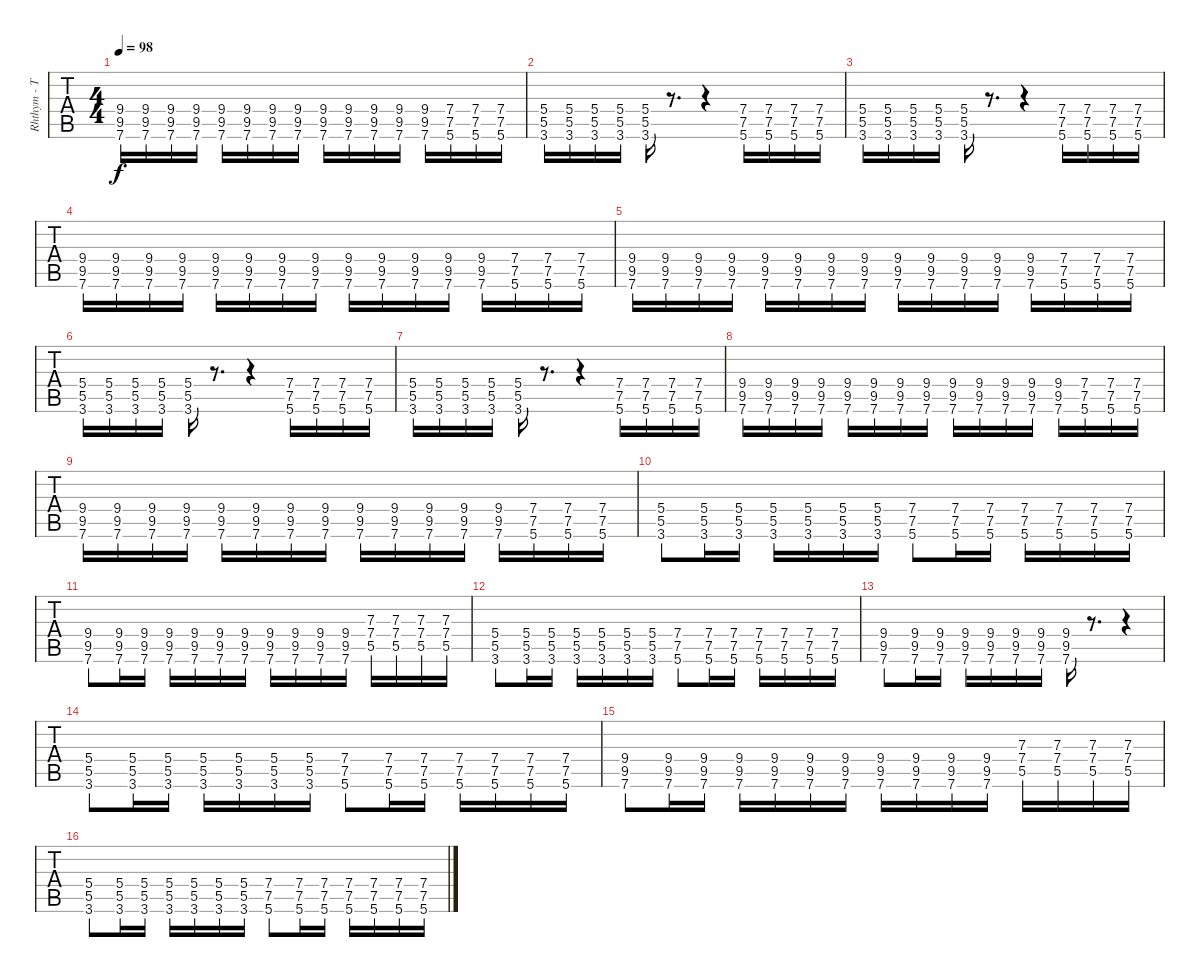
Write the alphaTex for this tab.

\track ("Rhthym - Tim" "Rhthym - T") {instrument distortionguitar}
\staff {tabs}
\tuning (Eb4 Bb3 Gb3 Db3 Ab2 Eb2) {hide}
\ts (4 4)
\tempo 98
\clef g2
\ks c
(9.4 9.5 7.6).16{dy f} (9.4 9.5 7.6).16 (9.4 9.5 7.6).16 (9.4 9.5 7.6).16 (9.4 9.5 7.6).16 (9.4 9.5 7.6).16 (9.4 9.5 7.6).16 (9.4 9.5 7.6).16 (9.4 9.5 7.6).16 (9.4 9.5 7.6).16 (9.4 9.5 7.6).16 (9.4 9.5 7.6).16 (9.4 9.5 7.6).16 (7.4 7.5 5.6).16 (7.4 7.5 5.6).16 (7.4 7.5 5.6).16 |
(5.4 5.5 3.6).16 (5.4 5.5 3.6).16 (5.4 5.5 3.6).16 (5.4 5.5 3.6).16 (5.4 5.5 3.6).16 r.8{d} r.4 (7.4 7.5 5.6).16 (7.4 7.5 5.6).16 (7.4 7.5 5.6).16 (7.4 7.5 5.6).16 |
(5.4 5.5 3.6).16 (5.4 5.5 3.6).16 (5.4 5.5 3.6).16 (5.4 5.5 3.6).16 (5.4 5.5 3.6).16 r.8{d} r.4 (7.4 7.5 5.6).16 (7.4 7.5 5.6).16 (7.4 7.5 5.6).16 (7.4 7.5 5.6).16 |
(9.4 9.5 7.6).16 (9.4 9.5 7.6).16 (9.4 9.5 7.6).16 (9.4 9.5 7.6).16 (9.4 9.5 7.6).16 (9.4 9.5 7.6).16 (9.4 9.5 7.6).16 (9.4 9.5 7.6).16 (9.4 9.5 7.6).16 (9.4 9.5 7.6).16 (9.4 9.5 7.6).16 (9.4 9.5 7.6).16 (9.4 9.5 7.6).16 (7.4 7.5 5.6).16 (7.4 7.5 5.6).16 (7.4 7.5 5.6).16 |
(9.4 9.5 7.6).16 (9.4 9.5 7.6).16 (9.4 9.5 7.6).16 (9.4 9.5 7.6).16 (9.4 9.5 7.6).16 (9.4 9.5 7.6).16 (9.4 9.5 7.6).16 (9.4 9.5 7.6).16 (9.4 9.5 7.6).16 (9.4 9.5 7.6).16 (9.4 9.5 7.6).16 (9.4 9.5 7.6).16 (9.4 9.5 7.6).16 (7.4 7.5 5.6).16 (7.4 7.5 5.6).16 (7.4 7.5 5.6).16 |
(5.4 5.5 3.6).16 (5.4 5.5 3.6).16 (5.4 5.5 3.6).16 (5.4 5.5 3.6).16 (5.4 5.5 3.6).16 r.8{d} r.4 (7.4 7.5 5.6).16 (7.4 7.5 5.6).16 (7.4 7.5 5.6).16 (7.4 7.5 5.6).16 |
(5.4 5.5 3.6).16 (5.4 5.5 3.6).16 (5.4 5.5 3.6).16 (5.4 5.5 3.6).16 (5.4 5.5 3.6).16 r.8{d} r.4 (7.4 7.5 5.6).16 (7.4 7.5 5.6).16 (7.4 7.5 5.6).16 (7.4 7.5 5.6).16 |
(9.4 9.5 7.6).16 (9.4 9.5 7.6).16 (9.4 9.5 7.6).16 (9.4 9.5 7.6).16 (9.4 9.5 7.6).16 (9.4 9.5 7.6).16 (9.4 9.5 7.6).16 (9.4 9.5 7.6).16 (9.4 9.5 7.6).16 (9.4 9.5 7.6).16 (9.4 9.5 7.6).16 (9.4 9.5 7.6).16 (9.4 9.5 7.6).16 (7.4 7.5 5.6).16 (7.4 7.5 5.6).16 (7.4 7.5 5.6).16 |
(9.4 9.5 7.6).16 (9.4 9.5 7.6).16 (9.4 9.5 7.6).16 (9.4 9.5 7.6).16 (9.4 9.5 7.6).16 (9.4 9.5 7.6).16 (9.4 9.5 7.6).16 (9.4 9.5 7.6).16 (9.4 9.5 7.6).16 (9.4 9.5 7.6).16 (9.4 9.5 7.6).16 (9.4 9.5 7.6).16 (9.4 9.5 7.6).16 (7.4 7.5 5.6).16 (7.4 7.5 5.6).16 (7.4 7.5 5.6).16 |
(5.4 5.5 3.6).8 (5.4 5.5 3.6).16 (5.4 5.5 3.6).16 (5.4 5.5 3.6).16 (5.4 5.5 3.6).16 (5.4 5.5 3.6).16 (5.4 5.5 3.6).16 (7.4 7.5 5.6).8 (7.4 7.5 5.6).16 (7.4 7.5 5.6).16 (7.4 7.5 5.6).16 (7.4 7.5 5.6).16 (7.4 7.5 5.6).16 (7.4 7.5 5.6).16 |
(9.4 9.5 7.6).8 (9.4 9.5 7.6).16 (9.4 9.5 7.6).16 (9.4 9.5 7.6).16 (9.4 9.5 7.6).16 (9.4 9.5 7.6).16 (9.4 9.5 7.6).16 (9.4 9.5 7.6).16 (9.4 9.5 7.6).16 (9.4 9.5 7.6).16 (9.4 9.5 7.6).16 (7.3 7.4 5.5).16 (7.3 7.4 5.5).16 (7.3 7.4 5.5).16 (7.3 7.4 5.5).16 |
(5.4 5.5 3.6).8 (5.4 5.5 3.6).16 (5.4 5.5 3.6).16 (5.4 5.5 3.6).16 (5.4 5.5 3.6).16 (5.4 5.5 3.6).16 (5.4 5.5 3.6).16 (7.4 7.5 5.6).8 (7.4 7.5 5.6).16 (7.4 7.5 5.6).16 (7.4 7.5 5.6).16 (7.4 7.5 5.6).16 (7.4 7.5 5.6).16 (7.4 7.5 5.6).16 |
(9.4 9.5 7.6).8 (9.4 9.5 7.6).16 (9.4 9.5 7.6).16 (9.4 9.5 7.6).16 (9.4 9.5 7.6).16 (9.4 9.5 7.6).16 (9.4 9.5 7.6).16 (9.4 9.5 7.6).16 r.8{d} r.4 |
(5.4 5.5 3.6).8 (5.4 5.5 3.6).16 (5.4 5.5 3.6).16 (5.4 5.5 3.6).16 (5.4 5.5 3.6).16 (5.4 5.5 3.6).16 (5.4 5.5 3.6).16 (7.4 7.5 5.6).8 (7.4 7.5 5.6).16 (7.4 7.5 5.6).16 (7.4 7.5 5.6).16 (7.4 7.5 5.6).16 (7.4 7.5 5.6).16 (7.4 7.5 5.6).16 |
(9.4 9.5 7.6).8 (9.4 9.5 7.6).16 (9.4 9.5 7.6).16 (9.4 9.5 7.6).16 (9.4 9.5 7.6).16 (9.4 9.5 7.6).16 (9.4 9.5 7.6).16 (9.4 9.5 7.6).16 (9.4 9.5 7.6).16 (9.4 9.5 7.6).16 (9.4 9.5 7.6).16 (7.3 7.4 5.5).16 (7.3 7.4 5.5).16 (7.3 7.4 5.5).16 (7.3 7.4 5.5).16 |
(5.4 5.5 3.6).8 (5.4 5.5 3.6).16 (5.4 5.5 3.6).16 (5.4 5.5 3.6).16 (5.4 5.5 3.6).16 (5.4 5.5 3.6).16 (5.4 5.5 3.6).16 (7.4 7.5 5.6).8 (7.4 7.5 5.6).16 (7.4 7.5 5.6).16 (7.4 7.5 5.6).16 (7.4 7.5 5.6).16 (7.4 7.5 5.6).16 (7.4 7.5 5.6).16
